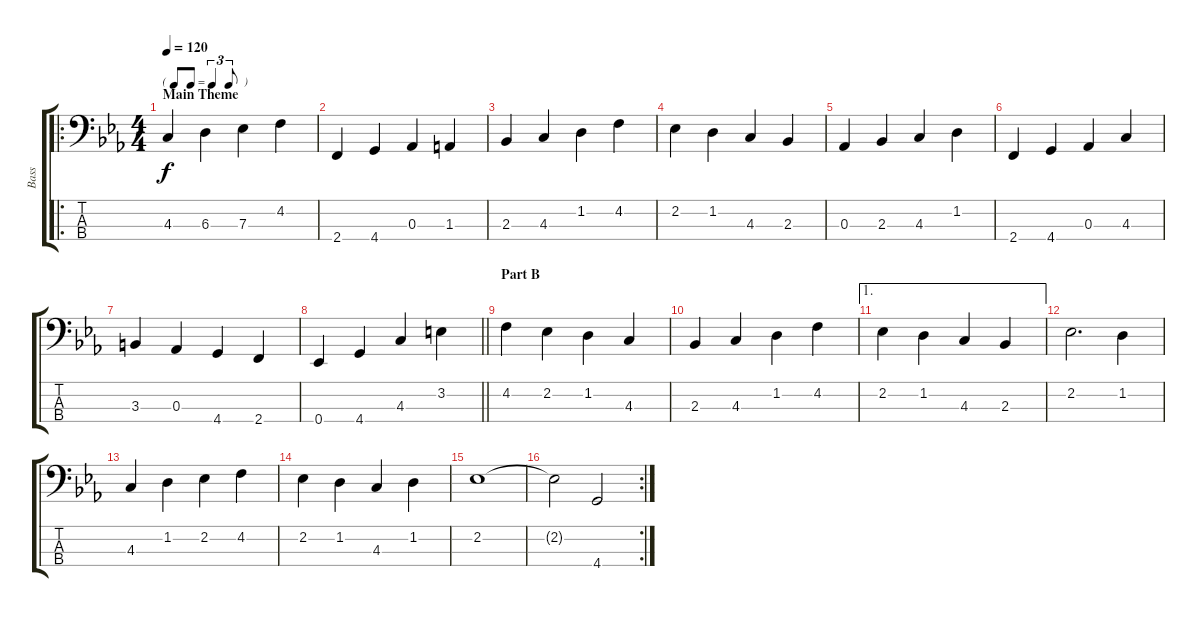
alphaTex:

\track ("Bass" "Bass") {instrument acousticbass}
\staff {score tabs}
\tuning (Gb2 Db2 Ab1 Eb1) {hide}
\ro
\ts (4 4)
\tf triplet8th
\section ("" "Main Theme")
\tempo 120
\clef f4
\ks eb
4.3.4{dy f instrument acousticbass} 6.3.4 7.3.4 4.2.4 |
2.4.4 4.4.4 0.3.4 1.3.4 |
2.3.4 4.3.4 1.2.4 4.2.4 |
2.2.4 1.2.4 4.3.4 2.3.4 |
0.3.4 2.3.4 4.3.4 1.2.4 |
2.4.4 4.4.4 0.3.4 4.3.4 |
3.3.4 0.3.4 4.4.4 2.4.4 |
\barLineRight lightlight
0.4.4 4.4.4 4.3.4 3.2.4 |
\section ("" "Part B")
4.2.4 2.2.4 1.2.4 4.3.4 |
2.3.4 4.3.4 1.2.4 4.2.4 |
\ae 1
2.2.4 1.2.4 4.3.4 2.3.4 |
2.2.2{d} 1.2.4 |
4.3.4 1.2.4 2.2.4 4.2.4 |
2.2.4 1.2.4 4.3.4 1.2.4 |
2.2.1 |
\rc 2
2.2{t}.2 4.4.2
